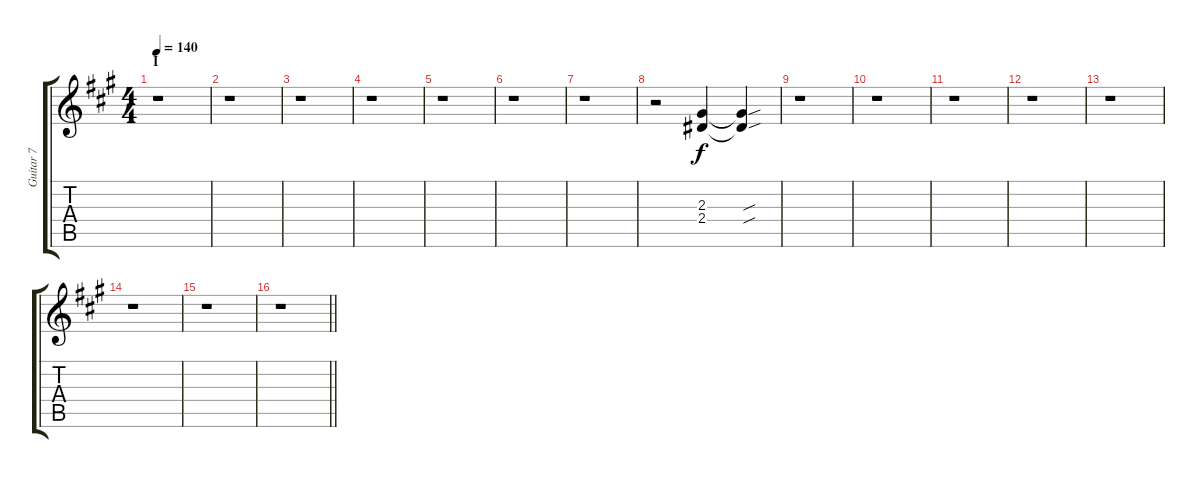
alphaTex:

\track ("Guitar 7" "Guitar 7") {instrument overdrivenguitar}
\staff {score tabs}
\tuning (Eb4 Bb3 Gb3 Db3 Ab2 Eb2) {hide}
\ts (4 4)
\section ("" "I")
\tempo 140
\clef g2
\ks a
r.1{dy f} |
r.1 |
r.1 |
r.1 |
r.1 |
r.1 |
r.1 |
r.2 (2.3 2.4).4 (2.3{sou t} 2.4{sou t}).4 |
r.1 |
r.1 |
r.1 |
r.1 |
r.1 |
r.1 |
r.1 |
\barLineRight lightlight
r.1
